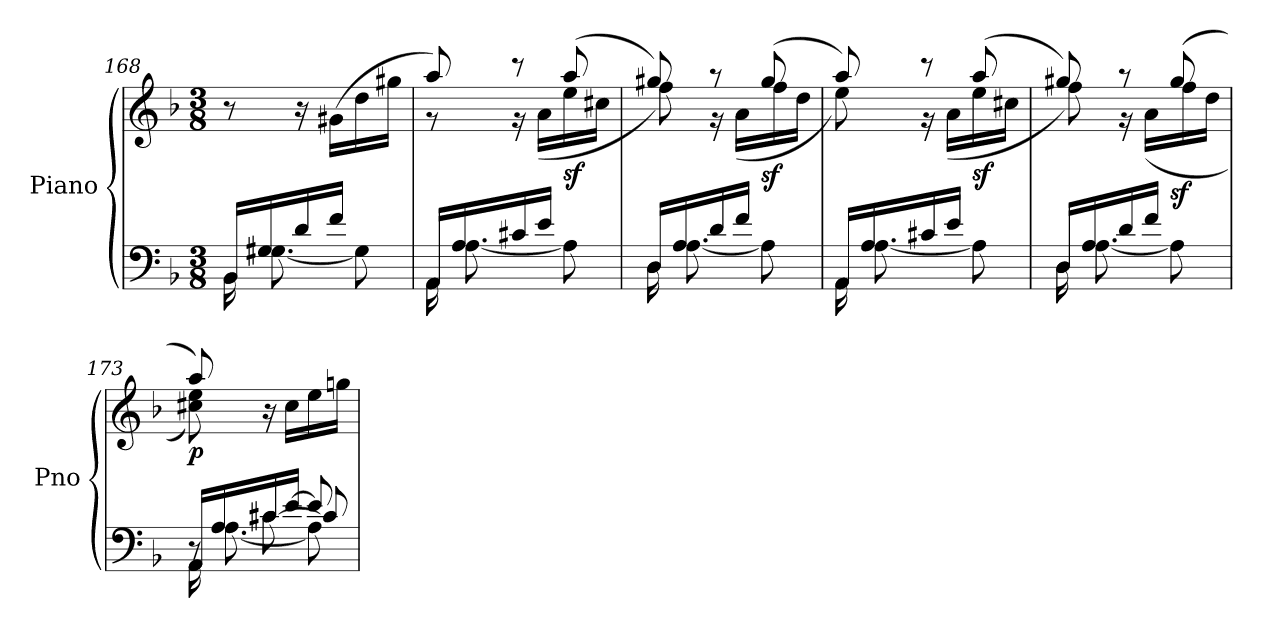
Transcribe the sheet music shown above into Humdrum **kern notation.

**kern	**kern	**dynam
*part1	*part1	*part1
*staff2	*staff1	*staff1/2
*I"Piano	*	*
*I'Pno	*	*
*clefF4	*clefG2	*
*k[b-]	*k[b-]	*
*M3/8	*M3/8	*
=168	=168	=168
*^	*	*
16BB-/LL	16BB-\	8r	.
16G#X/	[8.G#\	.	.
16d/	.	16r	.
16f/JJ	.	(>16g#X\LL	.
8ryy	8G#\]	16dd\	.
.	.	16gg#X\JJ	.
=169	=169	=169	=169
*	*	*^	*
16AA/LL	16AA\	8aa/)	8r	.
16A/	[8.A\	.	.	.
16c#X/	.	8r	16r	.
16e/JJ	.	.	(<16a\LL	.
!	!	!	!	!LO:DY:b
8ryy	8A\]	(>8aa/	16ee\	sf
.	.	.	16cc#X\JJ	.
=170	=170	=170	=170	=170
16D/LL	16D\	8gg#X/)	8ff\)	.
16A/	[8.A\	.	.	.
16d/	.	8r	16r	.
16f/JJ	.	.	(<16a\LL	.
!	!	!	!	!LO:DY:b
8ryy	8A\]	(>8gg#/	16ff\	sf
.	.	.	16dd\JJ	.
=171	=171	=171	=171	=171
16AA/LL	16AA\	8aa/)	8ee\)	.
16A/	[8.A\	.	.	.
16c#X/	.	8r	16r	.
16e/JJ	.	.	(<16a\LL	.
!	!	!	!	!LO:DY:b
8ryy	8A\]	(>8aa/	16ee\	sf
.	.	.	16cc#X\JJ	.
=172	=172	=172	=172	=172
16D/LL	16D\	8gg#X/)	8ff\)	.
16A/	[8.A\	.	.	.
16d/	.	8r	16r	.
16f/JJ	.	.	(<16a\LL	.
!	!	!	!	!LO:DY:b
8ryy	8A\]	(>8gg#/	16ff\	sf
.	.	.	16dd\JJ	.
=173	=173	=173	=173	=173
*	*^	*	*	*
!	!	!	!	!	!LO:DY:b
16AA/LL	16AA\	8r	8aa/)	8cc#X\ 8ee\)	p
16A/	[8.A\	.	.	.	.
16c#X/	.	[8c#\	4ryy	16r	.
[16e/JJ	.	.	.	16cc#\LL	.
8e/]	8A\]	8c#/]	.	16ee\	.
.	.	.	.	16ggn\JJ	.
*v	*v	*v	*	*	*
*	*v	*v	*
=	=	=
*-	*-	*-
